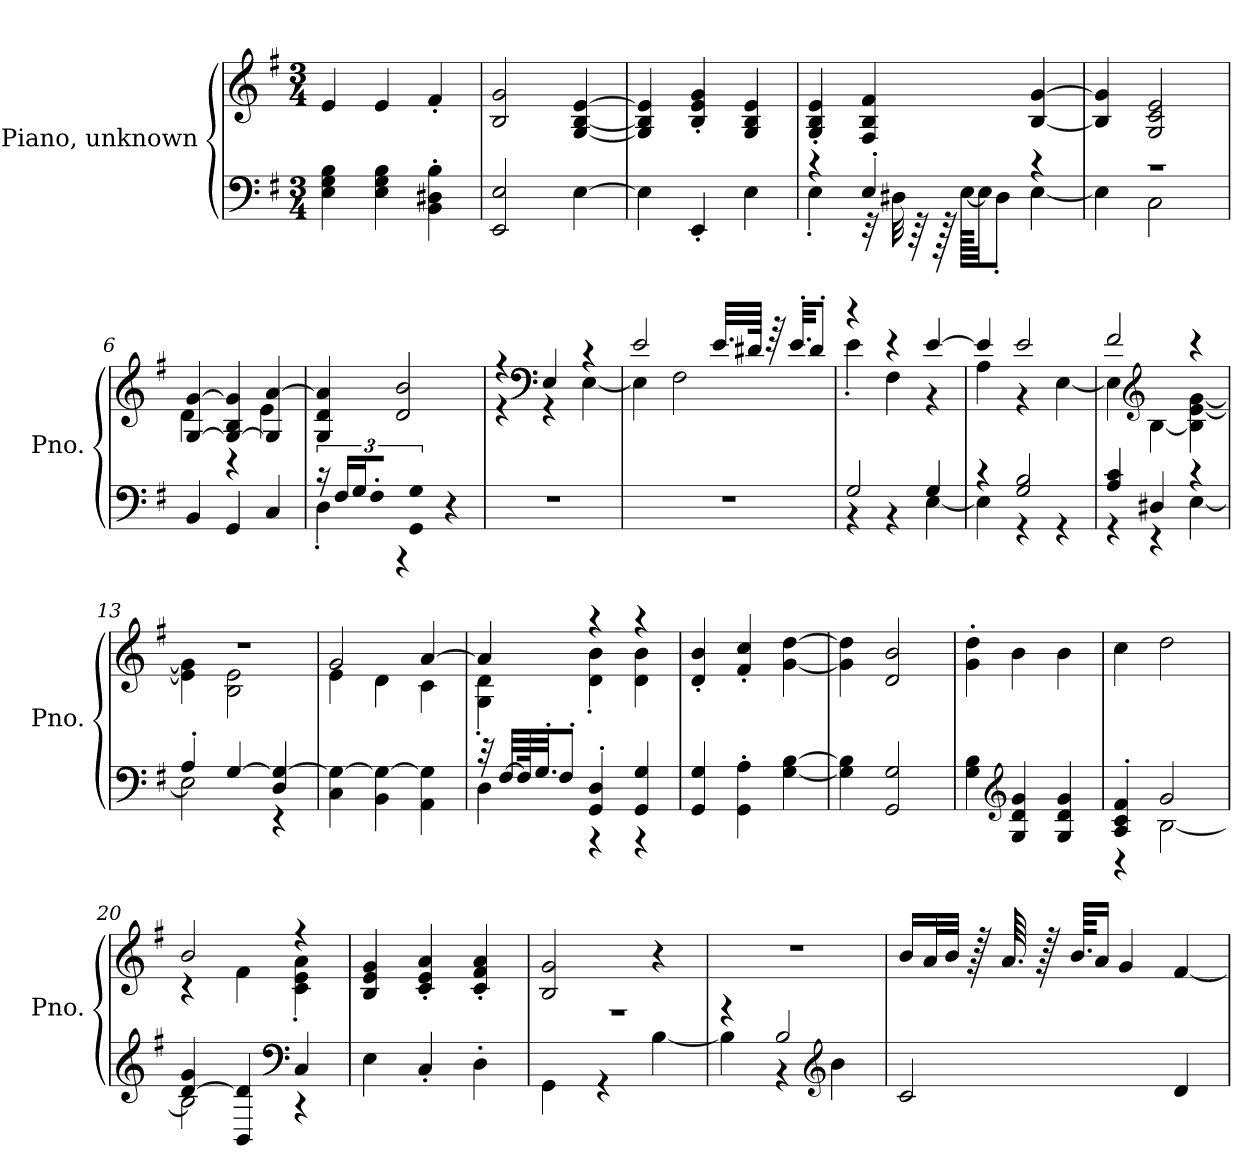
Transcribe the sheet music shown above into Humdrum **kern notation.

**kern	**kern
*part1	*part1
*staff2	*staff1
*I"Piano, unknown	*
*I'Pno.	*
*clefF4	*clefG2
*k[f#]	*k[f#]
*M3/4	*M3/4
*MM124	*MM124
=1	=1
4E\ 4G\ 4B\	4e/
4E\ 4G\ 4B\	4e/
4BB\' 4D#X\' 4B\'	4f#'/
=2	=2
2EE/ 2E/	2B/ 2g/
[4E\	[4G/ [4B/ [4e/
=3	=3
4E\]	4G/] 4B/] 4e/]
4EE'/	4B/' 4e/' 4g/'
4E\	4G/ 4B/ 4e/
=4	=4
*^	*
4r	4E'\	4G/' 4B/' 4e/'
4E'/	32r	4F#/ 4B/ 4f#/
.	32D#X\	.
.	64r	.
.	128r	.
.	[128E\KKLLL	.
.	32E\JJ]	.
.	8D#'\J	.
4r	[4E\	[4B/ [4g/
=5	=5	=5
2.r	4E\]	4B/] 4g/]
.	2C\	2G/ 2c/ 2e/
*v	*v	*
=6	=6
*	*^
4BB/	[4G/ [4g/	4d\
4GG/	4G/_ 4B/ 4g/]	4r
4C/	4G/] [4a/	4e\
*	*v	*v
=7	=7
*^	*
24r	4D'\	4G/ 4d/ 4a/]
24F#/LL	.	.
24G/J	.	.
8F#'/J	.	.
2GG/ 2G/	4r	2d/ 2b/
.	4r	.
*v	*v	*
!!LO:LB:g=z
=8	=8
*	*^
2.r	4r	4r
*	*clefF4	*
.	4E/	4r
.	4r	[4E\
=9	=9	=9
2.r	2e/	4E\]
.	.	2F#\
.	32.e/LLL	.
.	64d#X/JJJk	.
.	64r	.
.	32.e'/KKL	.
.	8d#'/J	.
=10	=10	=10
*^	*	*
2G/	4r	4r	4e'\
.	4r	4r	4F#\
4G/	[4E\	[4e/	4r
=11	=11	=11	=11
4r	4E\]	4e/]	4A\
2G/ 2B/	4r	2e/	4r
.	4r	.	[4E\
=12	=12	=12	=12
4A/ 4c/	4r	2f#/	4E\]
*	*	*clefG2	*
4D#X/	4r	.	[4B\
4r	[4E\	4r	4B\] [4e\ [4g\
=13	=13	=13	=13
4A'/	2E\]	2.r	4e\] 4g\]
[4G/	.	.	2B\ 2e\
4D/ 4G/_	4r	.	.
*v	*v	*	*
=14	=14	=14
4C\ 4G\_	2g/	4e\
4BB\ 4G\_	.	4d\
4AA\ 4G\]	[4a/	4c\
!!LO:LB:g=z	!!
=15	=15	=15
*^	*	*
32r	4D\	4a/]	4G\' 4d\'
[32F#/LLL	.	.	.
64F#/K]	.	.	.
32.G'/JJ	.	.	.
8F#'/J	.	.	.
4GG/' 4D/'	4r	4r	4d\' 4b\'
4GG/ 4G/	4r	4r	4d\ 4b\
*v	*v	*	*
*	*v	*v
=16	=16
4GG/ 4G/	4d/' 4b/'
4GG\' 4A\'	4f#/' 4cc/'
[4G\ [4B\	[4g\ [4dd\
=17	=17
4G\] 4B\]	4g\] 4dd\]
2GG/ 2G/	2d/ 2b/
=18	=18
4G\ 4B\	4g\' 4dd\'
*clefG2	*
4G/ 4d/ 4g/	4b\
4G/ 4d/ 4g/	4b\
=19	=19
*^	*
4A/' 4c/' 4f#/'	4r	4cc\
2g/	[2B\	2dd\
=20	=20	=20
*	*	*^
[4d/ 4g/	2B\]	2b/	4r
4BB/ 4d/]	.	.	4f#\
*clefF4	*	*	*
4C/	4r	4r	4c\' 4e\' 4a\'
*v	*v	*	*
*	*v	*v
=21	=21
4E\	4B/ 4e/ 4g/
4C'/	4c/' 4e/' 4a/'
4D'\	4c/' 4f#/' 4a/'
=22	=22
*^	*
2.r	4GG\	2B/ 2g/
.	4r	.
.	[4B\	4r
!!LO:LB:g=z
=23	=23	=23
4r	4B\]	2.r
2B/	4r	.
*clefG2	*	*
.	4b\	.
*v	*v	*
=24	=24
2c/	16b/LL
.	32a/L
.	32b/JJJ
.	128r
.	64.a/
.	128r
.	64.b/KKLL
.	16a/JJ
.	4g/
4d/	[4f#/
=	=
*-	*-
